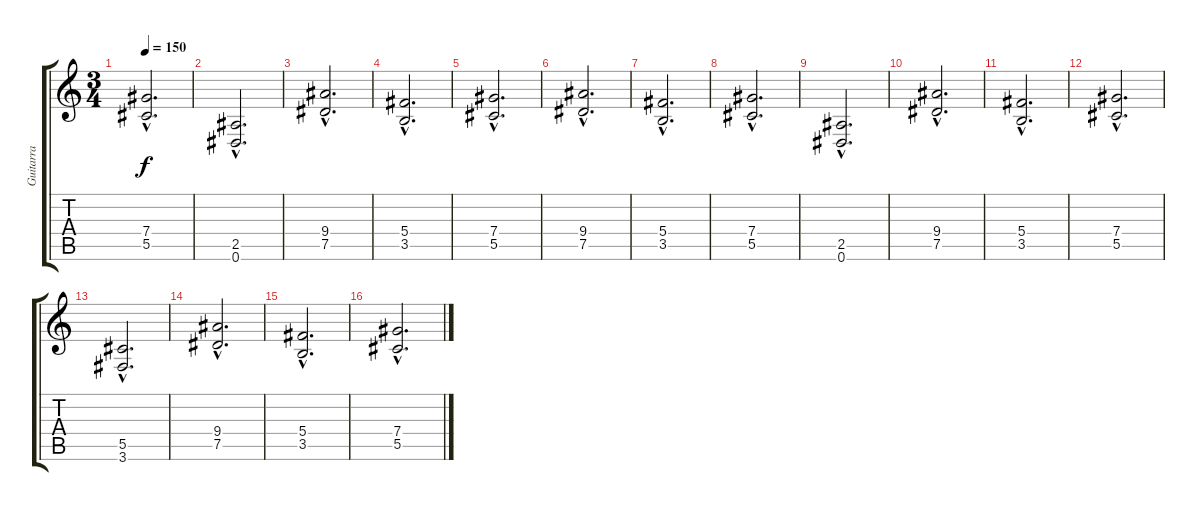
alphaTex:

\track ("Guitarra" "Guitarra") {instrument overdrivenguitar}
\staff {score tabs}
\tuning (Eb4 Bb3 Gb3 Db3 Ab2 Eb2) {hide}
\ts (3 4)
\tempo 150
\clef g2
\ks c
(7.4{hac} 5.5{hac}).2{d dy f} |
(2.5{hac} 0.6{hac}).2{d} |
(9.4{hac} 7.5{hac}).2{d} |
(5.4{hac} 3.5{hac}).2{d} |
(7.4{hac} 5.5{hac}).2{d} |
(9.4{hac} 7.5{hac}).2{d} |
(5.4{hac} 3.5{hac}).2{d} |
(7.4{hac} 5.5{hac}).2{d} |
(2.5{hac} 0.6{hac}).2{d} |
(9.4{hac} 7.5{hac}).2{d} |
(5.4{hac} 3.5{hac}).2{d} |
(7.4{hac} 5.5{hac}).2{d} |
(5.5{hac} 3.6{hac}).2{d} |
(9.4{hac} 7.5{hac}).2{d} |
(5.4{hac} 3.5{hac}).2{d} |
(7.4{hac} 5.5{hac}).2{d}
